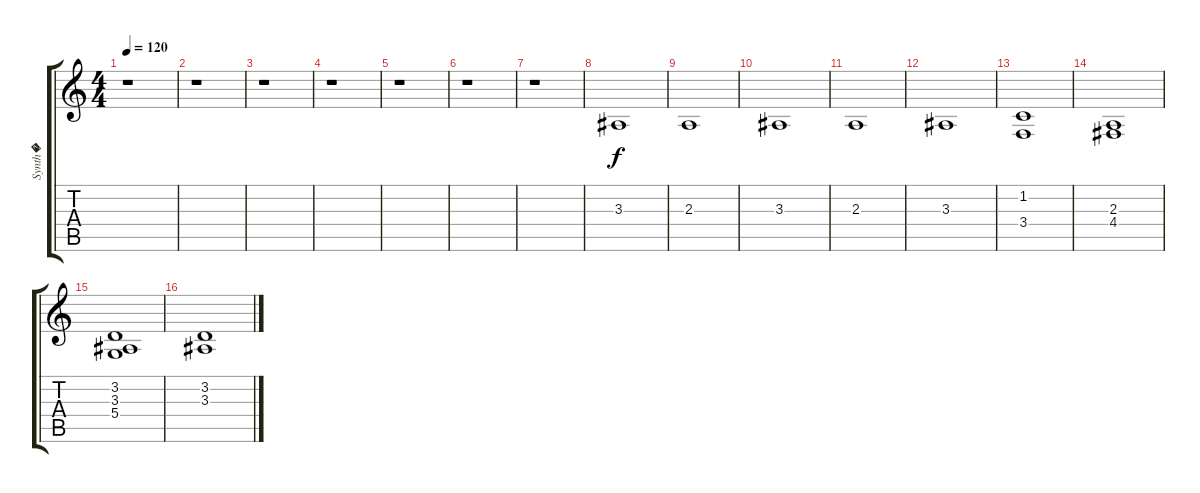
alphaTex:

\track ("Synth�" "Synth�") {instrument stringensemble1}
\staff {score tabs}
\tuning (E4 B3 G3 D3 A2 E2) {hide}
\ts (4 4)
\tempo 120
\clef g2
\ks c
r.1{dy f} |
r.1 |
r.1 |
r.1 |
r.1 |
r.1 |
r.1 |
3.3.1{volume 12} |
2.3.1 |
3.3.1 |
2.3.1 |
3.3.1 |
(1.2 3.4).1 |
(2.3 4.4).1 |
(3.2 3.3 5.4).1 |
(3.2 3.3).1
